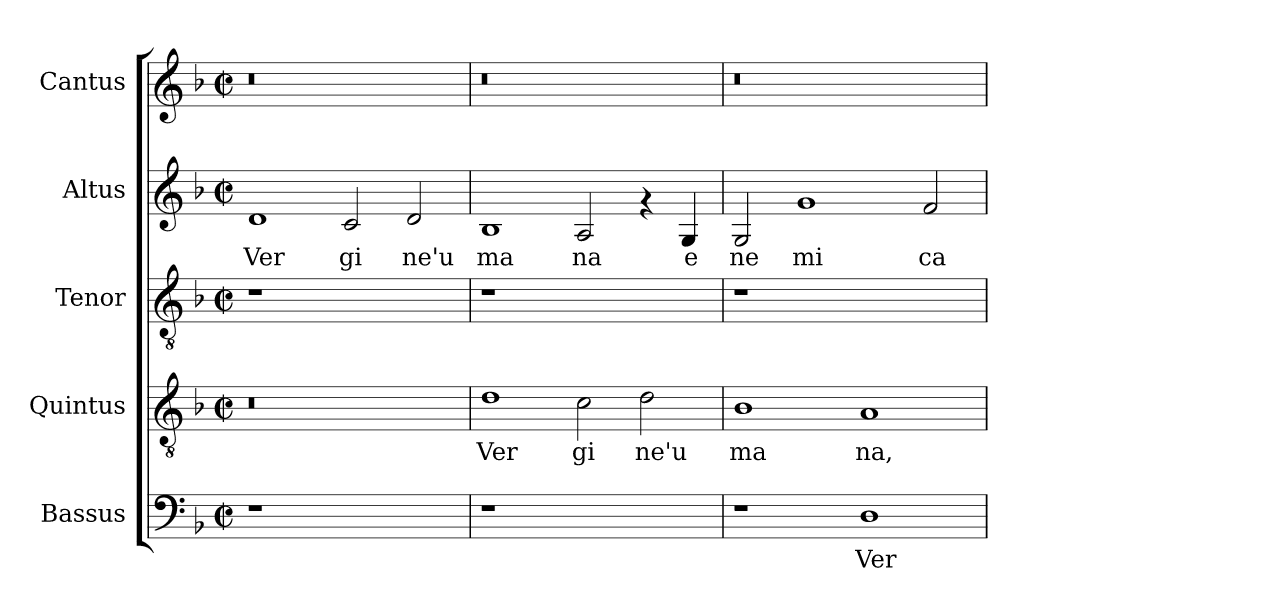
**kern	**text	**kern	**text	**kern	**kern	**text	**kern
*part5	*part5	*part4	*part4	*part3	*part2	*part2	*part1
*staff5	*staff5	*staff4	*staff4	*staff3	*staff2	*staff2	*staff1
*I"Bassus	*	*I"Quintus	*	*I"Tenor	*I"Altus	*	*I"Cantus
!!LO:PB:g=z
*stria5	*	*stria5	*	*stria5	*stria5	*	*stria5
*clefF4	*	*clefGv2	*	*clefGv2	*clefG2	*	*clefG2
*k[b-]	*	*k[b-]	*	*k[b-]	*k[b-]	*	*k[b-]
*F:	*	*F:	*	*F:	*F:	*	*F:
*M2/2	*	*M2/2	*	*M2/2	*M2/2	*	*M2/2
*met(c|)	*	*met(c|)	*	*met(c|)	*met(c|)	*	*met(c|)
=1	=1	=1	=1	=1	=1	=1	=1
!	!	!	!	!	!	!LO:LY:b:cj	!
1r	.	0r	.	1r	1d	Ver	0r
!	!	!	!	!	!	!LO:LY:b:cj	!
1ryy	.	.	.	1ryy	2c/	gi	.
!	!	!	!	!	!	!LO:LY:b:cj	!
.	.	.	.	.	2d/	ne'u	.
=2	=2	=2	=2	=2	=2	=2	=2
!	!	!	!LO:LY:b:cj	!	!	!LO:LY:b:cj	!
1r	.	1d	Ver	1r	1B-	ma	0r
!	!	!	!LO:LY:b:cj	!	!	!LO:LY:b:cj	!
1ryy	.	2c\	gi	1ryy	2A/	na	.
!	!	!	!LO:LY:b:cj	!	!	!	!
.	.	2d\	ne'u	.	4rf	.	.
!	!	!	!	!	!	!LO:LY:b:cj	!
.	.	.	.	.	4G/	e	.
=3	=3	=3	=3	=3	=3	=3	=3
!	!	!	!LO:LY:b:cj	!	!	!LO:LY:b:cj	!
1r	.	1B-	ma	1r	2G/	ne	0r
!	!	!	!	!	!	!LO:LY:b:cj	!
.	.	.	.	.	1g	mi	.
!	!LO:LY:b:cj	!	!LO:LY:b:cj	!	!	!	!
1D	Ver	1A	na,	1ryy	.	.	.
!	!	!	!	!	!	!LO:LY:b:cj	!
.	.	.	.	.	2f/	ca	.
=	=	=	=	=	=	=	=
*-	*-	*-	*-	*-	*-	*-	*-
